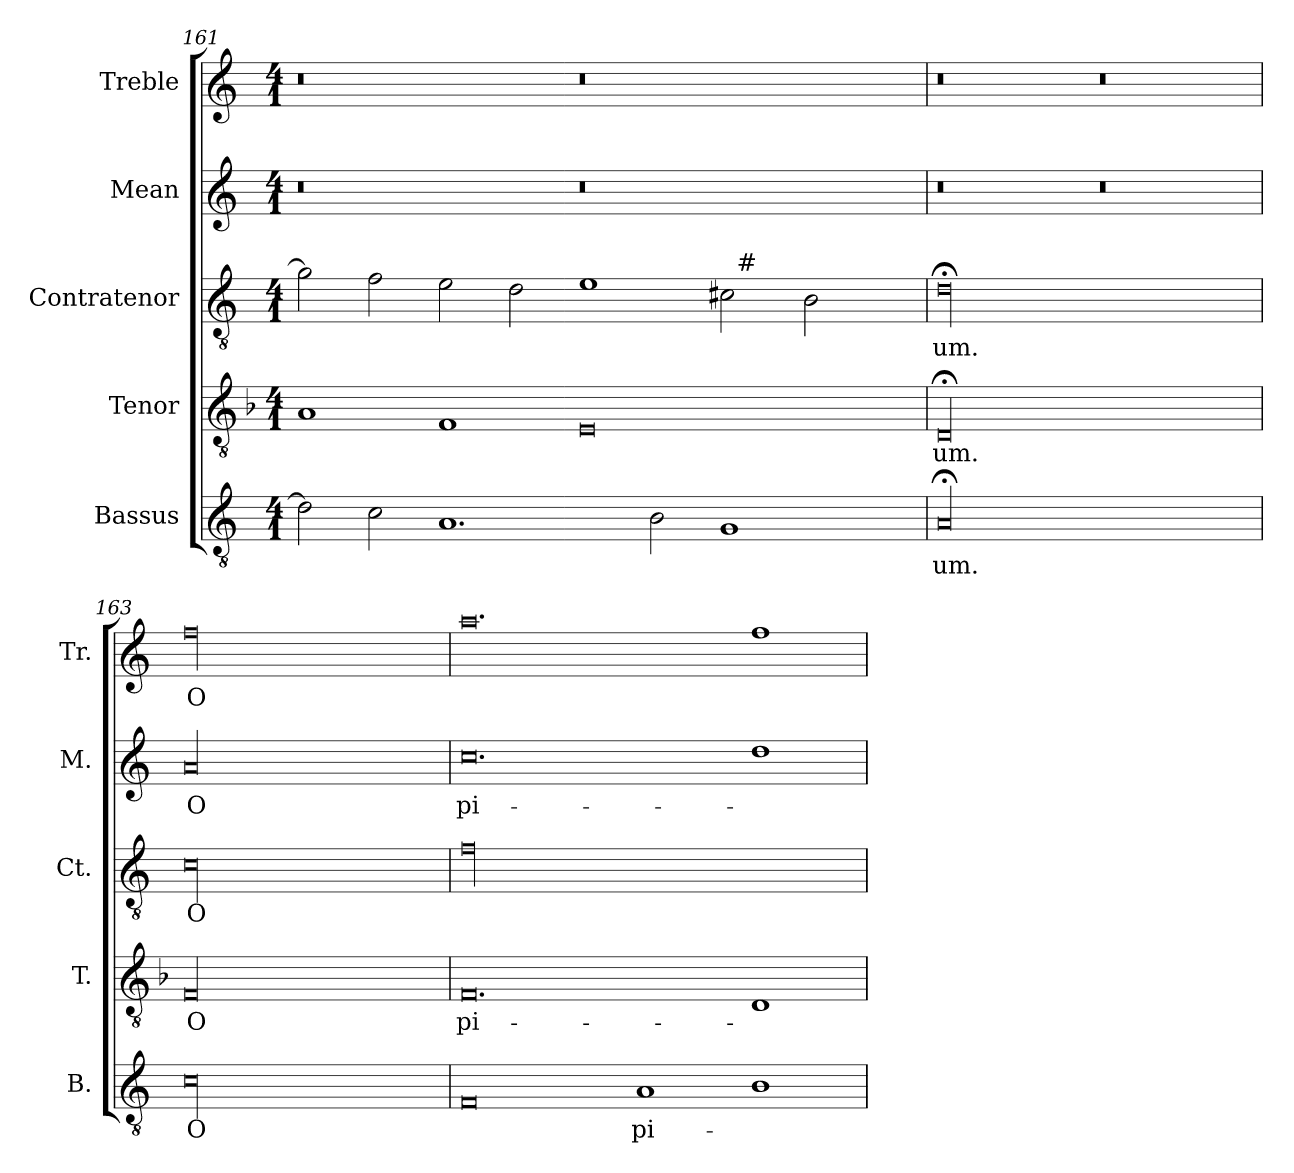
**kern	**text	**kern	**text	**kern	**text	**kern	**text	**kern	**text
*part5	*part5	*part4	*part4	*part3	*part3	*part2	*part2	*part1	*part1
*staff5	*staff5	*staff4	*staff4	*staff3	*staff3	*staff2	*staff2	*staff1	*staff1
*I"Bassus	*	*I"Tenor	*	*I"Contratenor	*	*I"Mean	*	*I"Treble	*
*I'B.	*	*I'T.	*	*I'Ct.	*	*I'M.	*	*I'Tr.	*
!!LO:LB:g=z
*clefGv2	*	*clefGv2	*	*clefGv2	*	*clefG2	*	*clefG2	*
*ITrd7c12	*	*ITrd7c12	*	*ITrd7c12	*	*	*	*	*
*k[]	*	*k[b-]	*	*k[]	*	*k[]	*	*k[]	*
*	*	*F:	*	*	*	*C:	*	*C:	*
*M4/1	*	*M4/1	*	*M4/1	*	*M4/1	*	*M4/1	*
=161	=161	=161	=161	=161	=161	=161	=161	=161	=161
*	*	*	*	*^	*	*	*	*	*
2Di\]	.	1AAi	.	2Gi\]	1ryy	.	0r	.	0r	.
2Ci\	.	.	.	2Fi\	.	.	.	.	.	.
1.AAi	.	1FFi	.	2Ei\	1ryy	.	.	.	.	.
.	.	.	.	2Di\	.	.	.	.	.	.
.	.	0EEi	.	1Ei	1ryy	.	0r	.	0r	.
2BBi\	.	.	.	.	.	.	.	.	.	.
1GGi	.	.	.	2C#i\	32ryy	.	.	.	.	.
.	.	.	.	.	256ryy	.	.	.	.	.
!	!	!	!	!	!LO:TX:a:t=#	!	!	!	!	!
.	.	.	.	.	2ryy	.	.	.	.	.
.	.	.	.	2BBi\	.	.	.	.	.	.
.	.	.	.	.	4ryy	.	.	.	.	.
.	.	.	.	.	8ryy	.	.	.	.	.
.	.	.	.	.	16ryy	.	.	.	.	.
.	.	.	.	.	64..ryy	.	.	.	.	.
*	*	*	*	*v	*v	*	*	*	*	*
=162`	=162`	=162`	=162`	=162`	=162`	=162`	=162`	=162`	=162`
*	*	*	*	*^	*	*	*	*	*
!	!LO:LY:b:color=#000000	!	!	!	!	!	!	!	!	!
*	*	*	*	*v	*v	*	*	*	*	*
*	*	*	*	*^	*	*	*	*	*
!	!	!	!LO:LY:b:color=#000000	!	!	!	!	!	!	!
*	*	*	*	*v	*v	*	*	*	*	*
*	*	*	*	*^	*	*	*	*	*
!	!	!	!	!	!	!LO:LY:b:color=#000000	!	!	!	!
*	*	*	*	*v	*v	*	*	*	*	*
00AA;i	-um.	00DD;i	-um.	00D;i	-um.	0r	.	0r	.
.	.	.	.	.	.	0r	.	0r	.
!!LO:PB:g=z
=163	=163	=163	=163	=163	=163	=163	=163	=163	=163
!	!LO:LY:b:color=#000000	!	!	!	!	!	!	!	!
!	!	!	!LO:LY:b:color=#000000	!	!	!	!	!	!
!	!	!	!	!	!LO:LY:b:color=#000000	!	!	!	!
!	!	!	!	!	!	!	!LO:LY:b:color=#000000	!	!
!	!	!	!	!	!	!	!	!	!LO:LY:b:color=#000000
00Ci	O	00FFi	O	00Ci	O	00ai	O	00ffi	O
=164`	=164`	=164`	=164`	=164`	=164`	=164`	=164`	=164`	=164`
!	!	!	!LO:LY:b:color=#000000	!	!	!	!	!	!
!	!	!	!	!	!	!	!LO:LY:b:color=#000000	!	!
0FFi	.	0.FFi	pi-	00Fi	.	0.cci	pi-	0.aai	.
!	!LO:LY:b:color=#000000	!	!	!	!	!	!	!	!
1AAi	pi-	.	.	.	.	.	.	.	.
1BBi	.	1DDi	.	.	.	1ddi	.	1ffi	.
=`	=`	=`	=`	=`	=`	=`	=`	=`	=`
*-	*-	*-	*-	*-	*-	*-	*-	*-	*-
